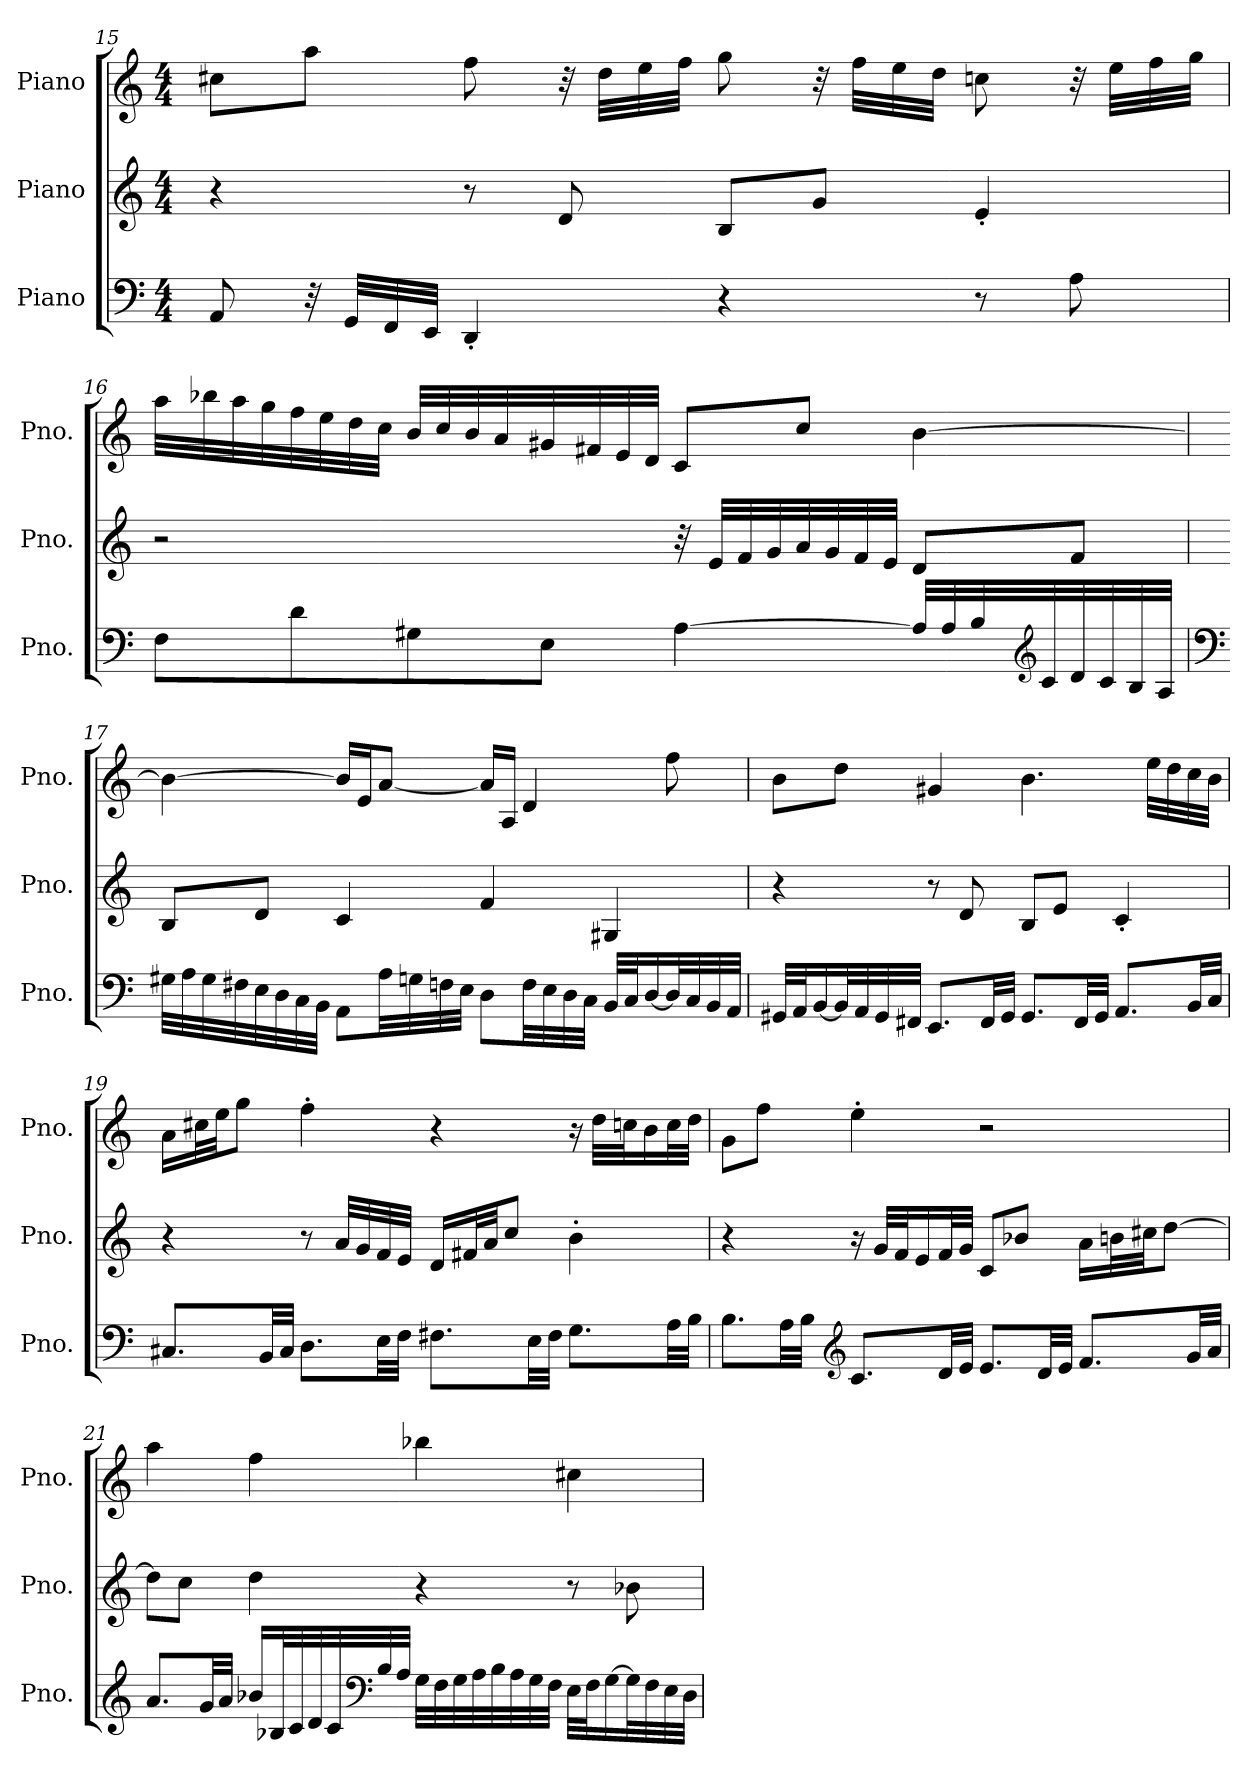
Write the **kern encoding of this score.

**kern	**kern	**kern
*part3	*part2	*part1
*staff3	*staff2	*staff1
*I"Piano	*I"Piano	*I"Piano
*I'Pno.	*I'Pno.	*I'Pno.
*clefF4	*clefG2	*clefG2
*k[]	*k[]	*k[]
*M4/4	*M4/4	*M4/4
=15	=15	=15
8AA/	4r	8cc#X\L
32r	.	8aa\J
32GG/LLL	.	.
32FF/	.	.
32EE/JJJ	.	.
4DD'/	8r	8ff\
.	8d/	32r
.	.	32dd\LLL
.	.	32ee\
.	.	32ff\JJJ
4r	8B/L	8gg\
.	8g/J	32r
.	.	32ff\LLL
.	.	32ee\
.	.	32dd\JJJ
8r	4e'/	8ccn\
8A\	.	32r
.	.	32ee\LLL
.	.	32ff\
.	.	32gg\JJJ
!!LO:PB:g=z
=16	=16	=16
8F\L	2r	32aa\LLL
.	.	32bb-X\
.	.	32aa\
.	.	32gg\
8d\	.	32ff\
.	.	32ee\
.	.	32dd\
.	.	32cc\JJJ
8G#X\	.	32b/LLL
.	.	32cc/
.	.	32b/
.	.	32a/
8E\J	.	32g#X/
.	.	32f#X/
.	.	32e/
.	.	32d/JJJ
[4A\	32r	8c/L
.	32e/LLL	.
.	32f/	.
.	32g/	.
.	32a/	8cc/J
.	32g/	.
.	32f/	.
.	32e/JJJ	.
32A/LLL]	8d/L	[4b\
32A/	.	.
32B/	.	.
*clefG2	*	*
32c/	.	.
32d/	8f/J	.
32c/	.	.
32B/	.	.
32A/JJJ	.	.
!!LO:LB:g=z
=17	=17	=17
*clefF4	*	*
32G#X\LLL	8B/L	4b\_
32A\	.	.
32G#\	.	.
32F#X\	.	.
32E\	8d/J	.
32D\	.	.
32C\	.	.
32BB\JJJ	.	.
8AA\L	4c/	16b/LL]
.	.	16e/J
32A\LL	.	[8a/J
32Gn\	.	.
32Fn\	.	.
32E\JJJ	.	.
8D\L	4f/	16a/LL]
.	.	16A/JJ
32F\LL	.	4d/
32E\	.	.
32D\	.	.
32C\JJJ	.	.
32BB/LLL	4G#X/	.
32C/J	.	.
[16D/	.	.
32D/L]	.	8ff\
32C/	.	.
32BB/	.	.
32AA/JJJ	.	.
!!LO:LB:g=z
=18	=18	=18
32GG#X/LLL	4r	8b\L
32AA/J	.	.
[16BB/	.	.
32BB/L]	.	8dd\J
32AA/	.	.
32GG#/	.	.
32FF#X/JJJ	.	.
8.EE/L	8r	4g#X/
.	8d/	.
32FF#/LL	.	.
32GG#/JJJ	.	.
8.GG#/L	8B/L	4.b\
.	8e/J	.
32FF#/LL	.	.
32GG#/JJJ	.	.
8.AA/L	4c'/	.
.	.	32ee\LLL
.	.	32dd\
32BB/LL	.	32cc\
32C/JJJ	.	32b\JJJ
=19	=19	=19
8.C#X/L	4r	16a\LL
.	.	32cc#X\L
.	.	32ee\JJ
.	.	8gg\J
32BB/LL	.	.
32C#/JJJ	.	.
8.D\L	8r	4ff'\
.	32a/LLL	.
.	32g/	.
32E\LL	32f/	.
32F\JJJ	32e/JJJ	.
8.F#X\L	16d/LL	4r
.	32f#X/L	.
.	32a/JJ	.
.	8cc/J	.
32E\LL	.	.
32F#\JJJ	.	.
8.G\L	4b'\	16r
.	.	32dd\LLL
.	.	32ccn\J
.	.	16b\
32A\LL	.	32cc\L
32B\JJJ	.	32dd\JJJ
!!LO:LB:g=z
=20	=20	=20
8.B\L	4r	8g\L
.	.	8ff\J
32A\LL	.	.
32B\JJJ	.	.
*clefG2	*	*
8.c/L	16r	4ee'\
.	32g/LLL	.
.	32f/J	.
.	16e/	.
32d/LL	32f/L	.
32e/JJJ	32g/JJJ	.
8.e/L	8c/L	2r
.	8b-X/J	.
32d/LL	.	.
32e/JJJ	.	.
8.f/L	16a\LL	.
.	32bn\L	.
.	32cc#X\JJ	.
.	[8dd\J	.
32g/LL	.	.
32a/JJJ	.	.
!!LO:PB:g=z
=21	=21	=21
8.a/L	8dd\L]	4aa\
.	8cc\J	.
32g/LL	.	.
32a/JJJ	.	.
16b-X/LL	4dd\	4ff\
32B-X/L	.	.
32c/	.	.
32d/	.	.
32c/	.	.
*clefF4	*	*
32B-/	.	.
32A/JJJ	.	.
32G\LLL	4r	4bb-X\
32F\	.	.
32G\	.	.
32A\	.	.
32B-\	.	.
32A\	.	.
32G\	.	.
32F\JJJ	.	.
32E\LLL	8r	4cc#X\
32F\J	.	.
[16G\	.	.
32G\L]	8b-X\	.
32F\	.	.
32E\	.	.
32D\JJJ	.	.
=	=	=
*-	*-	*-
